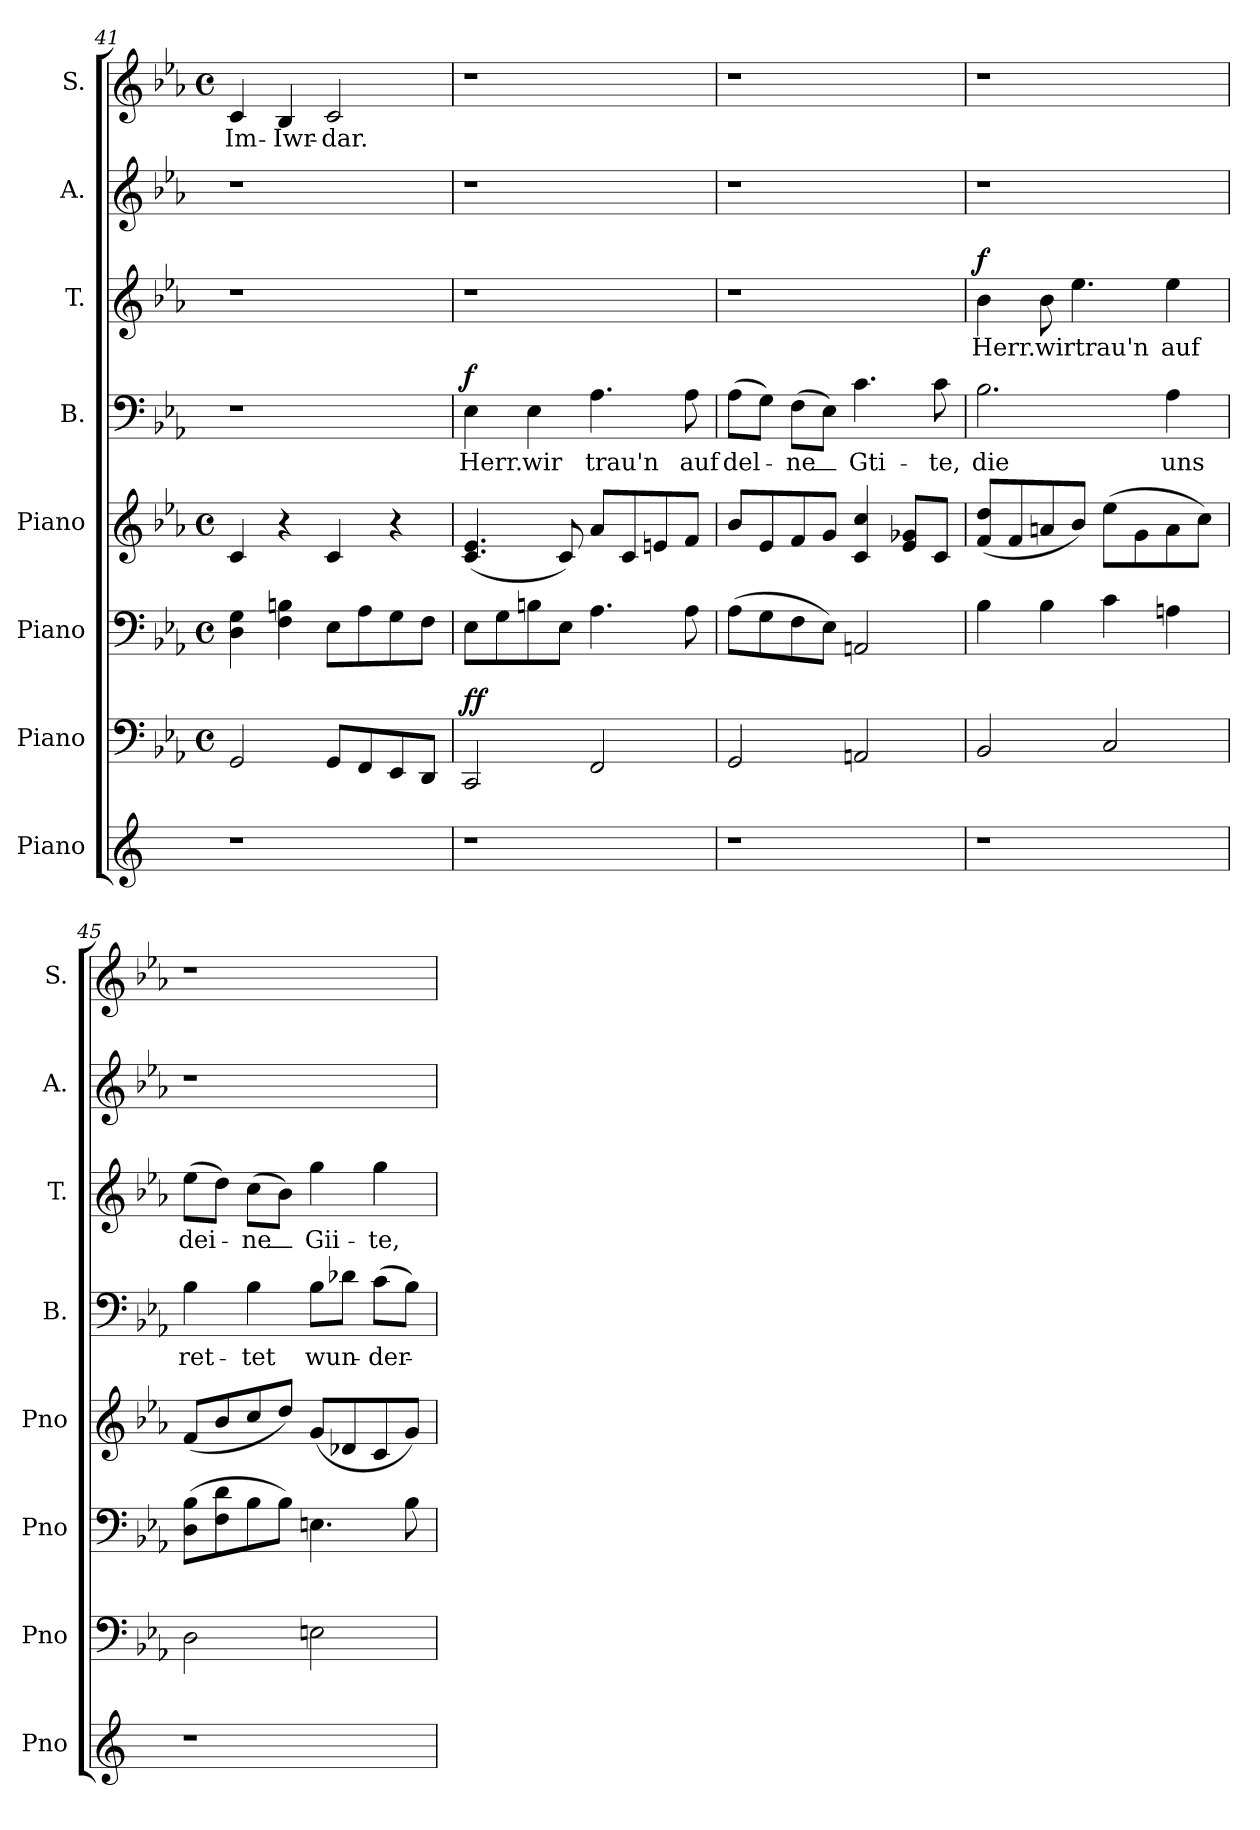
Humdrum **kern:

**kern	**kern	**dynam	**kern	**kern	**kern	**text	**dynam	**kern	**text	**dynam	**kern	**kern	**text
*part8	*part7	*part7	*part6	*part5	*part4	*part4	*part4	*part3	*part3	*part3	*part2	*part1	*part1
*staff8	*staff7	*staff7	*staff6	*staff5	*staff4	*staff4	*staff4	*staff3	*staff3	*staff3	*staff2	*staff1	*staff1
*I"Piano	*I"Piano	*	*I"Piano	*I"Piano	*I"B.	*	*	*I"T.	*	*	*I"A.	*I"S.	*
*I'Pno	*I'Pno	*	*I'Pno	*I'Pno	*I'B.	*	*	*I'T.	*	*	*I'A.	*I'S.	*
*clefG2	*clefF4	*	*clefF4	*clefG2	*clefF4	*	*	*clefG2	*	*	*clefG2	*clefG2	*
*k[]	*k[b-e-a-]	*	*k[b-e-a-]	*k[b-e-a-]	*k[b-e-a-]	*	*	*k[b-e-a-]	*	*	*k[b-e-a-]	*k[b-e-a-]	*
*	*M4/4	*	*M4/4	*M4/4	*	*	*	*	*	*	*	*M4/4	*
*	*met(c)	*	*met(c)	*met(c)	*	*	*	*	*	*	*	*met(c)	*
=41	=41	=41	=41	=41	=41	=41	=41	=41	=41	=41	=41	=41	=41
1r	2GG/	.	4D\ 4G\	4c/	1r	.	.	1r	.	.	1r	4c/	Im-
.	.	.	4F\ 4Bn\	4r	.	.	.	.	.	.	.	4B-/	Iwr-
.	8GG/L	.	8E-\L	4c/	.	.	.	.	.	.	.	2c/	dar.
.	8FF/	.	8A-\	.	.	.	.	.	.	.	.	.	.
.	8EE-/	.	8G\	4r	.	.	.	.	.	.	.	.	.
.	8DD/J	.	8F\J	.	.	.	.	.	.	.	.	.	.
!!LO:PB:g=z
=42	=42	=42	=42	=42	=42	=42	=42	=42	=42	=42	=42	=42	=42
!	!	!LO:DY:a	!	!	!	!	!	!	!	!	!	!	!
!	!	!LO:DY:n=1:a	!	!	!	!	!LO:DY:a	!	!	!	!	!	!
1r	2CC/	f f	8E-\L	(4.c/ 4.e-/	4E-\	Herr.	f	1r	.	.	1r	1r	.
.	.	.	8G\	.	.	.	.	.	.	.	.	.	.
.	.	.	8Bn\	.	4E-\	wir	.	.	.	.	.	.	.
.	.	.	8E-\J	8c/)	.	.	.	.	.	.	.	.	.
.	2FF/	.	4.A-\	8a-/L	4.A-\	trau'n	.	.	.	.	.	.	.
.	.	.	.	8c/	.	.	.	.	.	.	.	.	.
.	.	.	.	8en/	.	.	.	.	.	.	.	.	.
.	.	.	8A-\	8f/J	8A-\	auf	.	.	.	.	.	.	.
=43	=43	=43	=43	=43	=43	=43	=43	=43	=43	=43	=43	=43	=43
1r	2GG/	.	(8A-\L	8b-/L	(8A-\L	del-	.	1r	.	.	1r	1r	.
.	.	.	8G\	8e-/	8G\J)	.	.	.	.	.	.	.	.
.	.	.	8F\	8f/	(8F\L	ne_	.	.	.	.	.	.	.
.	.	.	8E-\J)	8g/J	8E-\J)	.	.	.	.	.	.	.	.
.	2AAn/	.	2AAn/	4c/ 4cc/	4.c\	Gti-	.	.	.	.	.	.	.
.	.	.	.	8e-/ 8g-X/L	.	.	.	.	.	.	.	.	.
.	.	.	.	8c/J	8c\	te,	.	.	.	.	.	.	.
=44	=44	=44	=44	=44	=44	=44	=44	=44	=44	=44	=44	=44	=44
!	!	!	!	!	!	!	!	!	!	!LO:DY:a	!	!	!
1r	2BB-/	.	4B-\	(8f/ 8dd/L	2.B-\	die	.	4b-\	Herr.	f	1r	1r	.
.	.	.	.	8f/	.	.	.	.	.	.	.	.	.
.	.	.	4B-\	8an/	.	.	.	8b-\	wirtrau'n	.	.	.	.
.	.	.	.	8b-/J)	.	.	.	4.ee-\	.	.	.	.	.
.	2C/	.	4c\	(8ee-\L	.	.	.	.	.	.	.	.	.
.	.	.	.	8g\	.	.	.	.	.	.	.	.	.
.	.	.	4An\	8a\	4A-\	uns	.	4ee-\	auf	.	.	.	.
.	.	.	.	8cc\J)	.	.	.	.	.	.	.	.	.
!!LO:PB:g=z
=45	=45	=45	=45	=45	=45	=45	=45	=45	=45	=45	=45	=45	=45
1r	2D\	.	(8D\ 8B-\L	(8f/L	4B-\	ret-	.	(8ee-\L	dei-	.	1r	1r	.
.	.	.	8F\ 8d\	8b-/	.	.	.	8dd\J)	.	.	.	.	.
.	.	.	8B-\	8cc/	4B-\	tet	.	(8cc\L	ne_	.	.	.	.
.	.	.	8B-\J)	8dd/J)	.	.	.	8b-\J)	.	.	.	.	.
.	2En\	.	4.En\	(8g/L	8B-\L	wun-	.	4gg\	Gii-	.	.	.	.
.	.	.	.	8d-X/	8d-X\J	.	.	.	.	.	.	.	.
.	.	.	.	8c/	(8c\L	der-	.	4gg\	te,	.	.	.	.
.	.	.	8B-\	8g/J)	8B-\J)	.	.	.	.	.	.	.	.
=	=	=	=	=	=	=	=	=	=	=	=	=	=
*-	*-	*-	*-	*-	*-	*-	*-	*-	*-	*-	*-	*-	*-
